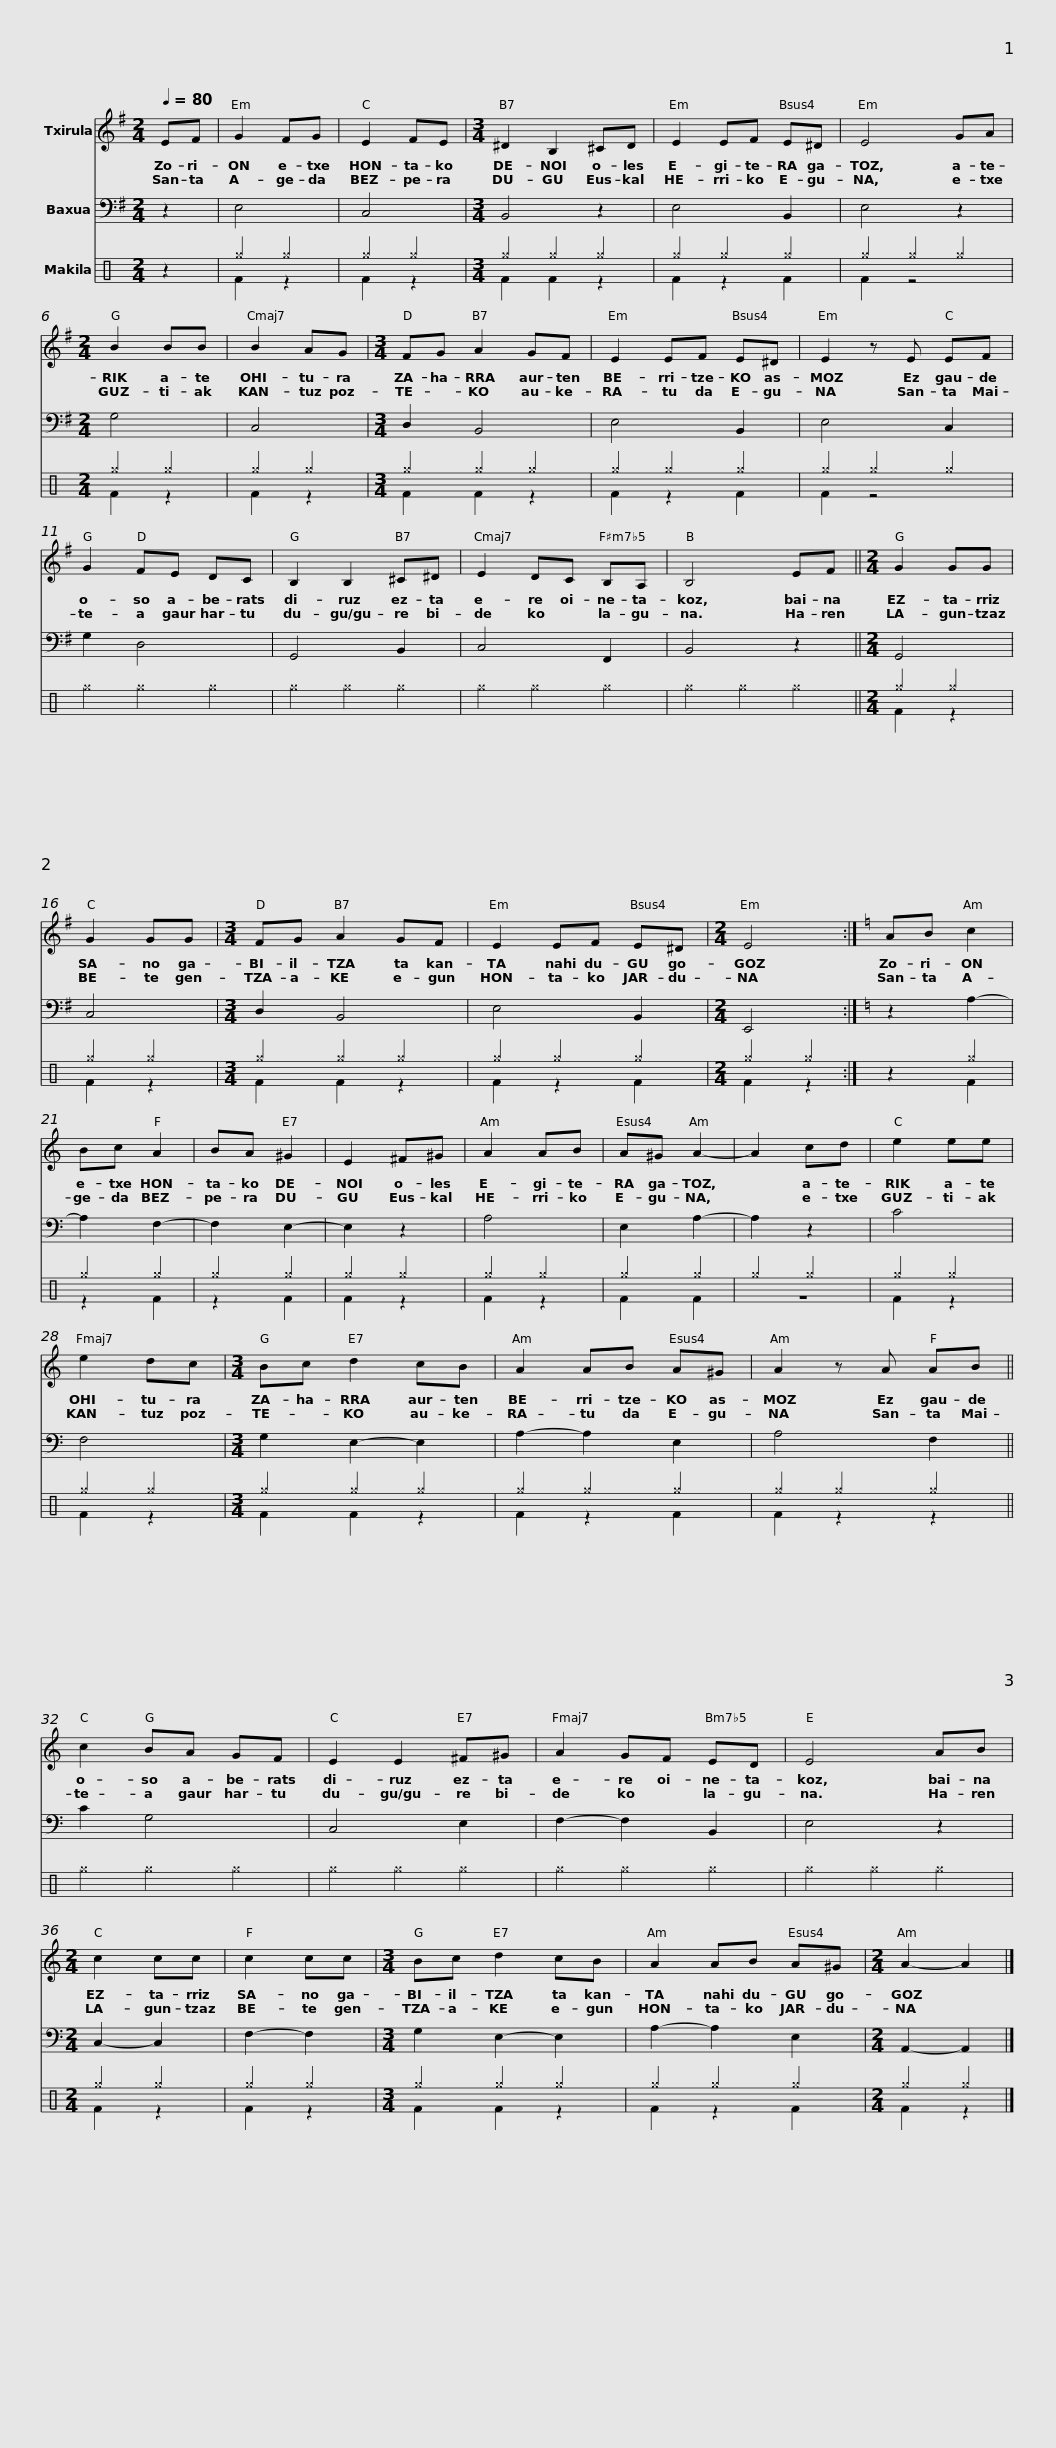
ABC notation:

X:1
%%score 1 2 ( 3 4 )
L:1/8
Q:1/4=80
M:2/4
I:linebreak $
K:G
V:1 treble
V:2 bass transpose=-12
V:3 perc
K:none
V:4 perc
K:none
V:1
 EF | G2 FG | E2 FE |[M:3/4] ^D2 B,2 ^CD |$ E2 EF E^D | %5
 E4 GA |[M:2/4] B2 BB | B2 AG |$[M:3/4] FG A2 GF | E2 EF E^D | %10
 E2 z E EF |$ G2 FE DC | B,2 B,2 ^C^D | E2 DC B,A, | B,4 EF ||$ %15
[M:2/4] G2 GG | G2 GG |[M:3/4] FG A2 GF |$ E2 EF E^D |[M:2/4] E4 :|$ %20
[K:C] AB c2 | Bc A2 | BA ^G2 | E2 ^F^G | A2 AB |$ %25
 A^G A2- | A2 cd | e2 ee | e2 dc |$[M:3/4] Bc d2 cB | %30
 A2 AB A^G | A2 z A AB ||$ c2 BA GF | E2 E2 ^F^G | A2 GF ED | %35
 E4 AB |$[M:2/4] c2 cc | c2 cc |[M:3/4] Bc d2 cB |$ A2 AB A^G | %40
[M:2/4] A2- A2 |] %41
V:2
 z2 | E,4 | C,4 |[M:3/4] B,,4 z2 |$ E,4 B,,2 | %5
 E,4 z2 |[M:2/4] G,4 | C,4 |$[M:3/4] D,2 B,,4 | E,4 B,,2 | %10
 E,4 C,2 |$ G,2 D,4 | G,,4 B,,2 | C,4 F,,2 | B,,4 z2 ||$ %15
[M:2/4] G,,4 | C,4 |[M:3/4] D,2 B,,4 |$ E,4 B,,2 |[M:2/4] E,,4 :|$ %20
[K:C] z2 A,2- | A,2 F,2- | F,2 E,2- | E,2 z2 | A,4 |$ %25
 E,2 A,2- | A,2 z2 | C4 | F,4 |$[M:3/4] G,2 E,2- E,2 | %30
 A,2- A,2 E,2 | A,4 F,2 ||$ C2 G,4 | C,4 E,2 | F,2- F,2 B,,2 | %35
 E,4 z2 |$[M:2/4] C,2- C,2 | F,2- F,2 |[M:3/4] G,2 E,2- E,2 |$ A,2- A,2 E,2 | %40
[M:2/4] A,,2- A,,2 |] %41
V:3
[K:C] z2 | ^g2 ^g2 | ^g2 ^g2 |[M:3/4] ^g2 ^g2 ^g2 |$ ^g2 ^g2 ^g2 | %5
 ^g2 ^g2 ^g2 |[M:2/4] ^g2 ^g2 | ^g2 ^g2 |$[M:3/4] ^g2 ^g2 ^g2 | ^g2 ^g2 ^g2 | %10
 ^g2 ^g2 ^g2 |$ ^g2 ^g2 ^g2 | ^g2 ^g2 ^g2 | ^g2 ^g2 ^g2 | ^g2 ^g2 ^g2 ||$ %15
[M:2/4] ^g2 ^g2 | ^g2 ^g2 |[M:3/4] ^g2 ^g2 ^g2 |$ ^g2 ^g2 ^g2 |[M:2/4] ^g2 ^g2 :|$ %20
 z2 ^g2 | ^g2 ^g2 | ^g2 ^g2 | ^g2 ^g2 | ^g2 ^g2 |$ %25
 ^g2 ^g2 | ^g2 ^g2 | ^g2 ^g2 | ^g2 ^g2 |$[M:3/4] ^g2 ^g2 ^g2 | %30
 ^g2 ^g2 ^g2 | ^g2 ^g2 ^g2 ||$ ^g2 ^g2 ^g2 | ^g2 ^g2 ^g2 | ^g2 ^g2 ^g2 | %35
 ^g2 ^g2 ^g2 |$[M:2/4] ^g2 ^g2 | ^g2 ^g2 |[M:3/4] ^g2 ^g2 ^g2 |$ ^g2 ^g2 ^g2 | %40
[M:2/4] ^g2 ^g2 |] %41
V:4
[K:C] x2 | F2 z2 | F2 z2 |[M:3/4] F2 F2 z2 |$ F2 z2 F2 | %5
 F2 z4 |[M:2/4] F2 z2 | F2 z2 |$[M:3/4] F2 F2 z2 | F2 z2 F2 | %10
 F2 z4 |$ x6 | x6 | x6 | x6 ||$ %15
[M:2/4] F2 z2 | F2 z2 |[M:3/4] F2 F2 z2 |$ F2 z2 F2 |[M:2/4] F2 z2 :|$ %20
 x2 F2 | z2 F2 | z2 F2 | F2 z2 | F2 z2 |$ %25
 F2 F2 | z4 | F2 z2 | F2 z2 |$[M:3/4] F2 F2 z2 | %30
 F2 z2 F2 | F2 z2 z2 ||$ x6 | x6 | x6 | %35
 x6 |$[M:2/4] F2 z2 | F2 z2 |[M:3/4] F2 F2 z2 |$ F2 z2 F2 | %40
[M:2/4] F2 z2 |] %41
